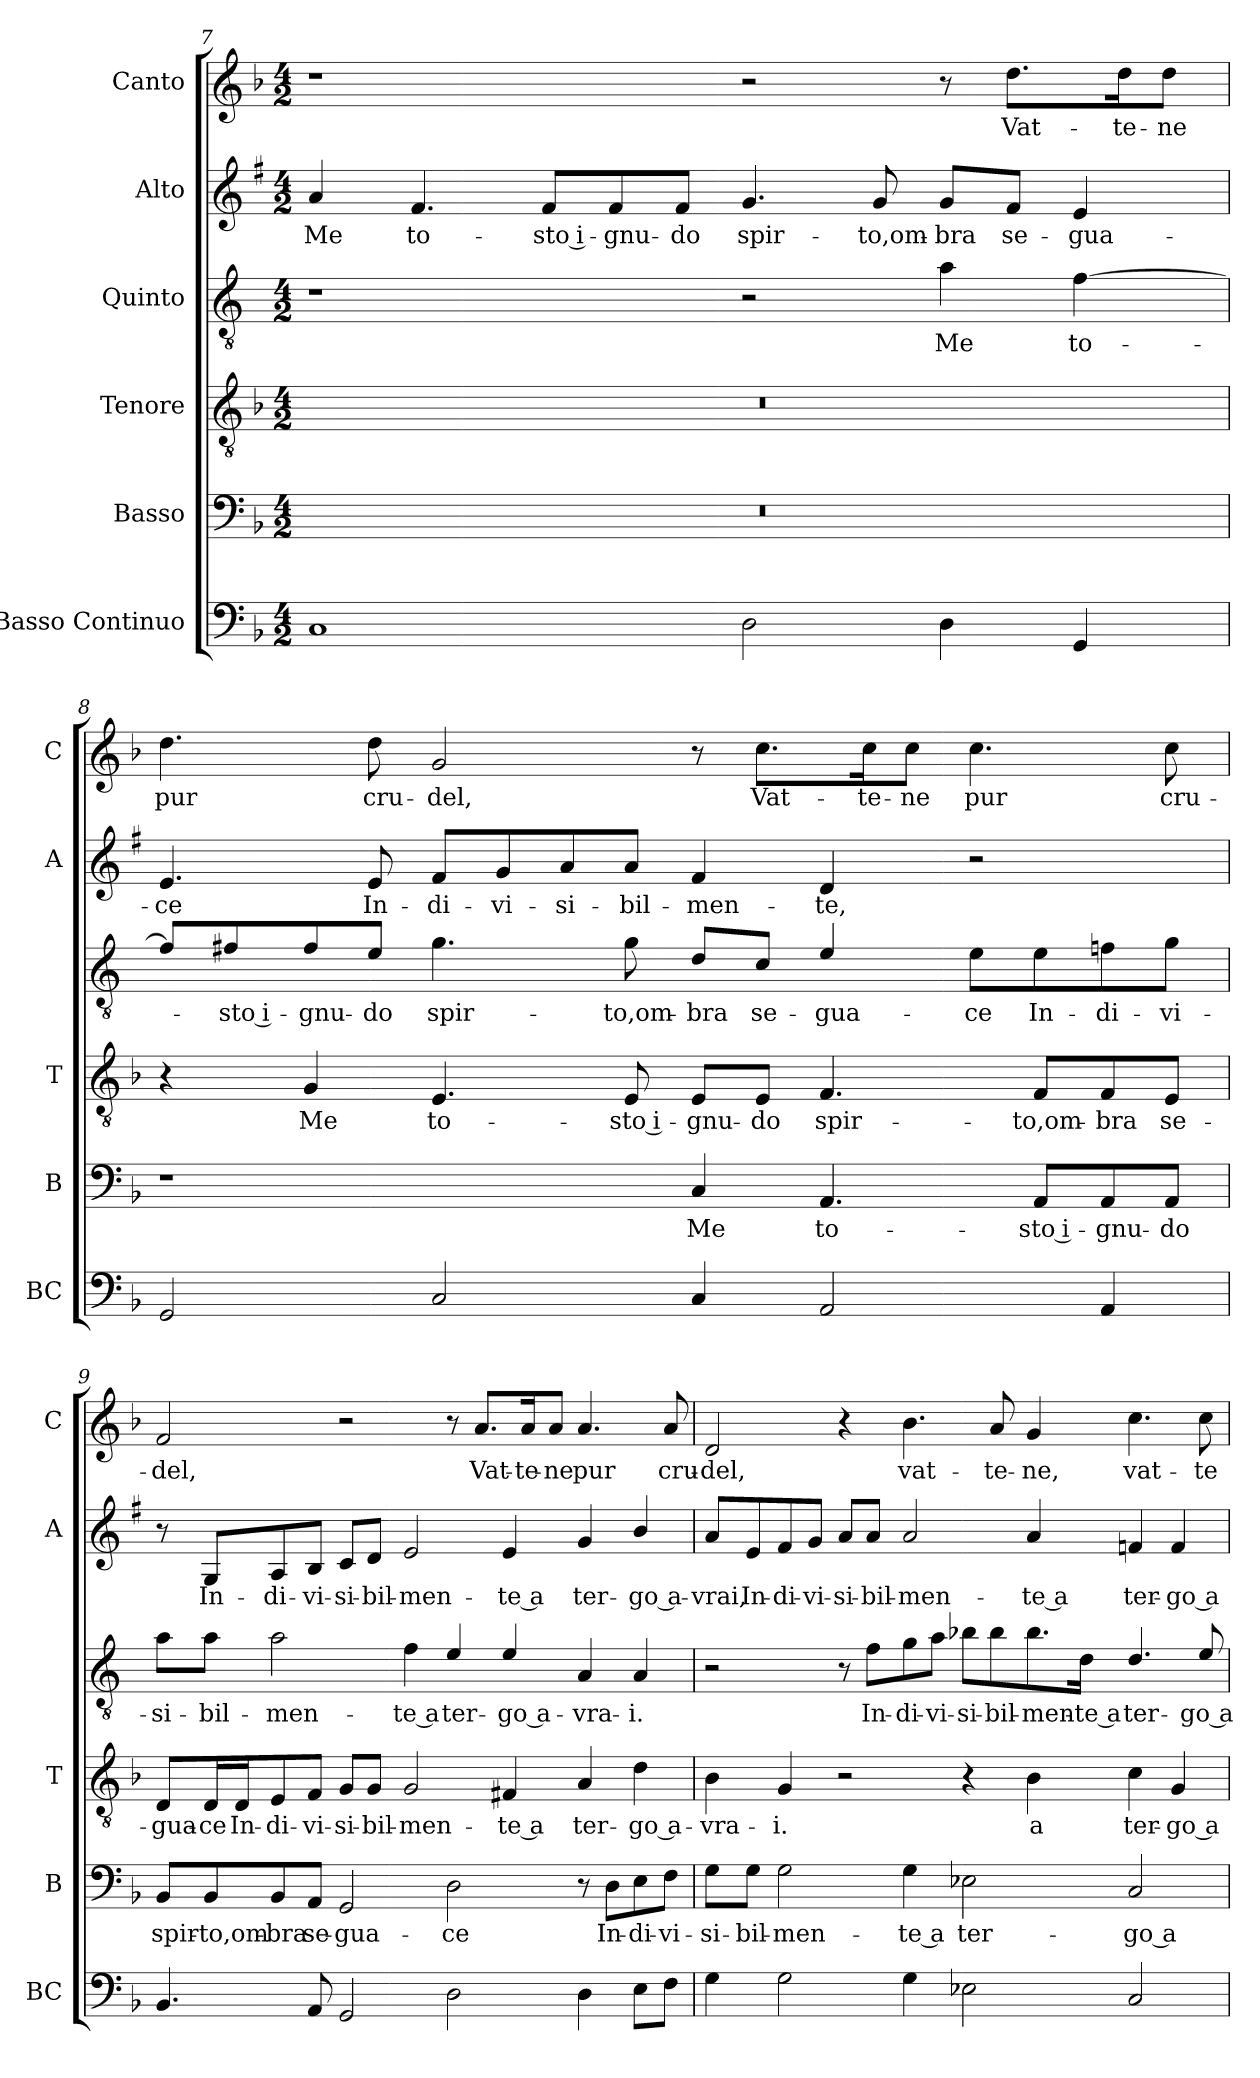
**kern	**kern	**text	**kern	**text	**kern	**text	**kern	**text	**kern	**text
*part6	*part5	*part5	*part4	*part4	*part3	*part3	*part2	*part2	*part1	*part1
*staff6	*staff5	*staff5	*staff4	*staff4	*staff3	*staff3	*staff2	*staff2	*staff1	*staff1
*I"Basso Continuo	*I"Basso	*	*I"Tenore	*	*I"Quinto	*	*I"Alto	*	*I"Canto	*
*I'BC	*I'B	*	*I'T	*	*	*	*I'A	*	*I'C	*
*clefF4	*clefF4	*	*clefGv2	*	*clefGv2	*	*clefG2	*	*clefG2	*
*	*	*	*	*	*ITrd4c7	*	*ITrd1c2	*	*	*
*k[b-]	*k[b-]	*	*k[b-]	*	*k[b-]	*	*k[b-]	*	*k[b-]	*
*F:	*F:	*	*F:	*	*F:	*	*F:	*	*F:	*
*M4/2	*M4/2	*	*M4/2	*	*M4/2	*	*M4/2	*	*M4/2	*
=7	=7	=7	=7	=7	=7	=7	=7	=7	=7	=7
!	!	!	!	!	!	!	!	!LO:LY:b	!	!
1C	0r	.	0r	.	1r	.	4g/	Me	1r	.
!	!	!	!	!	!	!	!	!LO:LY:b	!	!
.	.	.	.	.	.	.	4.e/	to-	.	.
!	!	!	!	!	!	!	!	!LO:LY:b	!	!
.	.	.	.	.	.	.	8e/L	-sto i-	.	.
!	!	!	!	!	!	!	!	!LO:LY:b	!	!
.	.	.	.	.	.	.	8e/	-gnu-	.	.
!	!	!	!	!	!	!	!	!LO:LY:b	!	!
.	.	.	.	.	.	.	8e/J	-do	.	.
!	!	!	!	!	!	!	!	!LO:LY:b	!	!
2D\	.	.	.	.	2r	.	4.f/	spir-	2r	.
!	!	!	!	!	!	!	!	!LO:LY:b	!	!
.	.	.	.	.	.	.	8f/	-to,om-	.	.
!	!	!	!	!	!	!LO:LY:b	!	!LO:LY:b	!	!
4D\	.	.	.	.	4d\	Me	8f/L	-bra	8r	.
!	!	!	!	!	!	!	!	!LO:LY:b	!	!LO:LY:b
.	.	.	.	.	.	.	8e/J	se-	8.dd\L	Vat-
!	!	!	!	!	!	!LO:LY:b	!	!LO:LY:b	!	!
4GG/	.	.	.	.	[4B-\	to-	4d/	-gua-	.	.
!	!	!	!	!	!	!	!	!	!	!LO:LY:b
.	.	.	.	.	.	.	.	.	16dd\K	-te-
!	!	!	!	!	!	!	!	!	!	!LO:LY:b
.	.	.	.	.	.	.	.	.	8dd\J	-ne
!!LO:LB:g=z
=8	=8	=8	=8	=8	=8	=8	=8	=8	=8	=8
!	!	!	!	!	!	!	!	!LO:LY:b	!	!LO:LY:b
2GG/	1r	.	4r	.	8B-/L]	.	4.d/	-ce	4.dd\	pur
!	!	!	!	!	!	!LO:LY:b	!	!	!	!
.	.	.	.	.	8Bn/	-sto i-	.	.	.	.
!	!	!	!	!LO:LY:b	!	!LO:LY:b	!	!	!	!
.	.	.	4G/	Me	8B/	-gnu-	.	.	.	.
!	!	!	!	!	!	!LO:LY:b	!	!LO:LY:b	!	!LO:LY:b
.	.	.	.	.	8A/J	-do	8d/	In-	8dd\	cru-
!	!	!	!	!LO:LY:b	!	!LO:LY:b	!	!LO:LY:b	!	!LO:LY:b
2C/	.	.	4.E/	to-	4.c\	spir-	8e/L	-di-	2g/	-del,
!	!	!	!	!	!	!	!	!LO:LY:b	!	!
.	.	.	.	.	.	.	8f/	-vi-	.	.
!	!	!	!	!	!	!	!	!LO:LY:b	!	!
.	.	.	.	.	.	.	8g/	-si-	.	.
!	!	!	!	!LO:LY:b	!	!LO:LY:b	!	!LO:LY:b	!	!
.	.	.	8E/	-sto i-	8c\	-to,om-	8g/J	-bil-	.	.
!	!	!LO:LY:b	!	!LO:LY:b	!	!LO:LY:b	!	!LO:LY:b	!	!
4C/	4C/	Me	8E/L	-gnu-	8G/L	-bra	4e/	-men-	8r	.
!	!	!	!	!LO:LY:b	!	!LO:LY:b	!	!	!	!LO:LY:b
.	.	.	8E/J	-do	8F/J	se-	.	.	8.cc\L	Vat-
!	!	!LO:LY:b	!	!LO:LY:b	!	!LO:LY:b	!	!LO:LY:b	!	!
2AA/	4.AA/	to-	4.F/	spir-	4A/	-gua-	4c/	-te,	.	.
!	!	!	!	!	!	!	!	!	!	!LO:LY:b
.	.	.	.	.	.	.	.	.	16cc\K	-te-
!	!	!	!	!	!	!	!	!	!	!LO:LY:b
.	.	.	.	.	.	.	.	.	8cc\J	-ne
!	!	!	!	!	!	!LO:LY:b	!	!	!	!LO:LY:b
.	.	.	.	.	8A\L	-ce	2r	.	4.cc\	pur
!	!	!LO:LY:b	!	!LO:LY:b	!	!LO:LY:b	!	!	!	!
.	8AA/L	-sto i-	8F/L	-to,om-	8A\	In-	.	.	.	.
!	!	!LO:LY:b	!	!LO:LY:b	!	!LO:LY:b	!	!	!	!
4AA/	8AA/	-gnu-	8F/	-bra	8B-X\	-di-	.	.	.	.
!	!	!LO:LY:b	!	!LO:LY:b	!	!LO:LY:b	!	!	!	!LO:LY:b
.	8AA/J	-do	8E/J	se-	8c\J	-vi-	.	.	8cc\	cru-
=9	=9	=9	=9	=9	=9	=9	=9	=9	=9	=9
!	!	!LO:LY:b	!	!LO:LY:b	!	!LO:LY:b	!	!	!	!LO:LY:b
4.BB-/	8BB-/L	spir-	8D/L	-gua-	8d\L	-si-	8r	.	2f/	-del,
!	!	!LO:LY:b	!	!LO:LY:b	!	!LO:LY:b	!	!LO:LY:b	!	!
.	8BB-/	-to,om-	16D/L	-ce	8d\J	-bil-	8F/L	In-	.	.
!	!	!	!	!LO:LY:b	!	!	!	!	!	!
.	.	.	16D/J	In-	.	.	.	.	.	.
!	!	!LO:LY:b	!	!LO:LY:b	!	!LO:LY:b	!	!LO:LY:b	!	!
.	8BB-/	-bra	8E/	-di-	2d\	-men-	8G/	-di-	.	.
!	!	!LO:LY:b	!	!LO:LY:b	!	!	!	!LO:LY:b	!	!
8AA/	8AA/J	se-	8F/J	-vi-	.	.	8A/J	-vi-	.	.
!	!	!LO:LY:b	!	!LO:LY:b	!	!	!	!LO:LY:b	!	!
2GG/	2GG/	-gua-	8G/L	-si-	.	.	8B-/L	-si-	2r	.
!	!	!	!	!LO:LY:b	!	!	!	!LO:LY:b	!	!
.	.	.	8G/J	-bil-	.	.	8c/J	-bil-	.	.
!	!	!	!	!LO:LY:b	!	!LO:LY:b	!	!LO:LY:b	!	!
.	.	.	2G/	-men-	4B-\	-te a	2d/	-men-	.	.
!	!	!LO:LY:b	!	!	!	!LO:LY:b	!	!	!	!
2D\	2D\	-ce	.	.	4A/	ter-	.	.	8r	.
!	!	!	!	!	!	!	!	!	!	!LO:LY:b
.	.	.	.	.	.	.	.	.	8.a/L	Vat-
!	!	!	!	!LO:LY:b	!	!LO:LY:b	!	!LO:LY:b	!	!
.	.	.	4F#X/	-te a	4A/	-go a-	4d/	-te a	.	.
!	!	!	!	!	!	!	!	!	!	!LO:LY:b
.	.	.	.	.	.	.	.	.	16a/K	-te-
!	!	!	!	!	!	!	!	!	!	!LO:LY:b
.	.	.	.	.	.	.	.	.	8a/J	-ne
!	!	!	!	!LO:LY:b	!	!LO:LY:b	!	!LO:LY:b	!	!LO:LY:b
4D\	8r	.	4A/	ter-	4D/	-vra-	4f/	ter-	4.a/	pur
!	!	!LO:LY:b	!	!	!	!	!	!	!	!
.	8D\L	In-	.	.	.	.	.	.	.	.
!	!	!LO:LY:b	!	!LO:LY:b	!	!LO:LY:b	!	!LO:LY:b	!	!
8E\L	8E\	-di-	4d\	-go a-	4D/	-i.	4a/	-go a-	.	.
!	!	!LO:LY:b	!	!	!	!	!	!	!	!LO:LY:b
8F\J	8F\J	-vi-	.	.	.	.	.	.	8a/	cru-
!!LO:LB:g=z
=10	=10	=10	=10	=10	=10	=10	=10	=10	=10	=10
!	!	!LO:LY:b	!	!LO:LY:b	!	!	!	!LO:LY:b	!	!LO:LY:b
4G\	8G\L	-si-	4B-\	-vra-	2r	.	8g/L	-vrai,	2d/	-del,
!	!	!LO:LY:b	!	!	!	!	!	!LO:LY:b	!	!
.	8G\J	-bil-	.	.	.	.	8d/	In-	.	.
!	!	!LO:LY:b	!	!LO:LY:b	!	!	!	!LO:LY:b	!	!
2G\	2G\	-men-	4G/	-i.	.	.	8e/	-di-	.	.
!	!	!	!	!	!	!	!	!LO:LY:b	!	!
.	.	.	.	.	.	.	8f/J	-vi-	.	.
!	!	!	!	!	!	!	!	!LO:LY:b	!	!
.	.	.	2r	.	8r	.	8g/L	-si-	4r	.
!	!	!	!	!	!	!LO:LY:b	!	!LO:LY:b	!	!
.	.	.	.	.	8B-\L	In-	8g/J	-bil-	.	.
!	!	!LO:LY:b	!	!	!	!LO:LY:b	!	!LO:LY:b	!	!LO:LY:b
4G\	4G\	-te a	.	.	8c\	-di-	2g/	-men-	4.b-\	vat-
!	!	!	!	!	!	!LO:LY:b	!	!	!	!
.	.	.	.	.	8d\J	-vi-	.	.	.	.
!	!	!LO:LY:b	!	!	!	!LO:LY:b	!	!	!	!
2E-X\	2E-X\	ter-	4r	.	8e-X\L	-si-	.	.	.	.
!	!	!	!	!	!	!LO:LY:b	!	!	!	!LO:LY:b
.	.	.	.	.	8e-\	-bil-	.	.	8a/	-te-
!	!	!	!	!LO:LY:b	!	!LO:LY:b	!	!LO:LY:b	!	!LO:LY:b
.	.	.	4B-\	a	8.e-\	-men-	4g/	-te a	4g/	-ne,
!	!	!	!	!	!	!LO:LY:b	!	!	!	!
.	.	.	.	.	16G\Jk	-te a	.	.	.	.
!	!	!LO:LY:b	!	!LO:LY:b	!	!LO:LY:b	!	!LO:LY:b	!	!LO:LY:b
2C/	2C/	-go a-	4c\	ter-	4.G/	ter-	4e-X/	ter-	4.cc\	vat-
!	!	!	!	!LO:LY:b	!	!	!	!LO:LY:b	!	!
.	.	.	4G/	-go a-	.	.	4e-/	-go a-	.	.
!	!	!	!	!	!	!LO:LY:b	!	!	!	!LO:LY:b
.	.	.	.	.	8A/	-go a-	.	.	8cc\	-te-
=	=	=	=	=	=	=	=	=	=	=
*-	*-	*-	*-	*-	*-	*-	*-	*-	*-	*-
